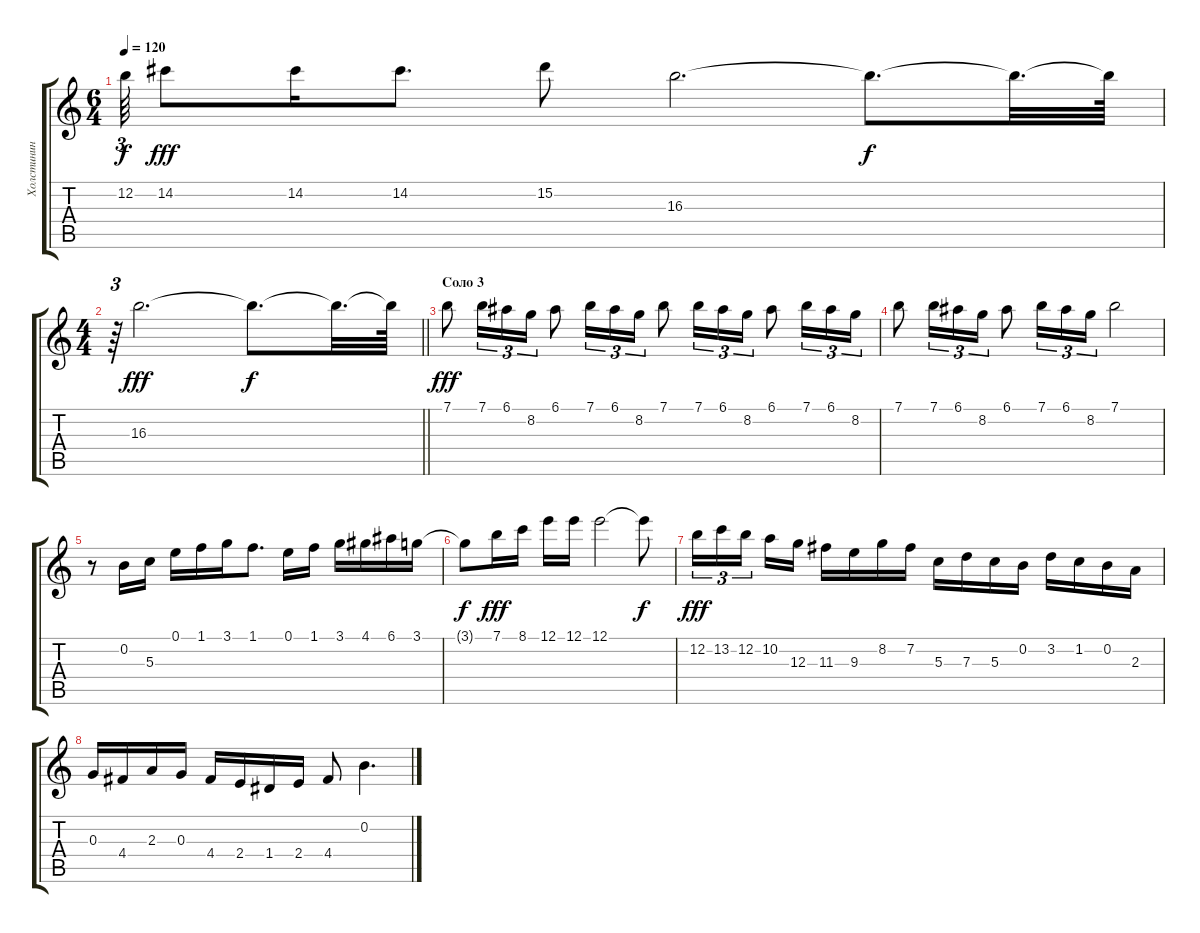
\track ("Холстинин" "Холстинин") {instrument distortionguitar}
\staff {score tabs}
\tuning (E4 B3 G3 D3 A2 E2) {hide}
\ts (6 4)
\tempo 120
\clef g2
\ks c
12.2{t}.64{tu (3 2) dy f} 14.2.8{dy fff} 14.2.16 14.2.8{d} 15.2.8 16.3.2{d} 16.3{t}.8{d dy f} 16.3{t}.32{d} 16.3{t}.64 |
\ts (4 4)
\barLineRight lightlight
r.64{tu (3 2)} 16.3.2{d dy fff} 16.3{t}.8{d dy f} 16.3{t}.32{d} 16.3{t}.64 |
\section ("" "Соло 3")
7.1.8{dy fff} 7.1.16{tu (3 2)} 6.1.16{tu (3 2)} 8.2.16{tu (3 2)} 6.1.8 7.1.16{tu (3 2)} 6.1.16{tu (3 2)} 8.2.16{tu (3 2)} 7.1.8 7.1.16{tu (3 2)} 6.1.16{tu (3 2)} 8.2.16{tu (3 2)} 6.1.8 7.1.16{tu (3 2)} 6.1.16{tu (3 2)} 8.2.16{tu (3 2)} |
7.1.8 7.1.16{tu (3 2)} 6.1.16{tu (3 2)} 8.2.16{tu (3 2)} 6.1.8 7.1.16{tu (3 2)} 6.1.16{tu (3 2)} 8.2.16{tu (3 2)} 7.1.2 |
r.8 0.2.16 5.3.16 0.1.16 1.1.16 3.1.16 1.1.8{d} 0.1.16 1.1.16 3.1.16 4.1.16 6.1.16 3.1.16 |
3.1{t}.8{dy f} 7.1.16{dy fff} 8.1.16 12.1.16 12.1.16 12.1.2 12.1{t}.8{dy f} |
12.2.16{tu (3 2) dy fff} 13.2.16{tu (3 2)} 12.2.16{tu (3 2) beam splitsecondary} 10.2.16 12.3.16 11.3.16 9.3.16 8.2.16 7.2.16 5.3.16 7.3.16 5.3.16 0.2.16 3.2.16 1.2.16 0.2.16 2.3.16 |
0.3.16 4.4.16 2.3.16 0.3.16 4.4.16 2.4.16 1.4.16 2.4.16 4.4.8 0.2.4{d}
